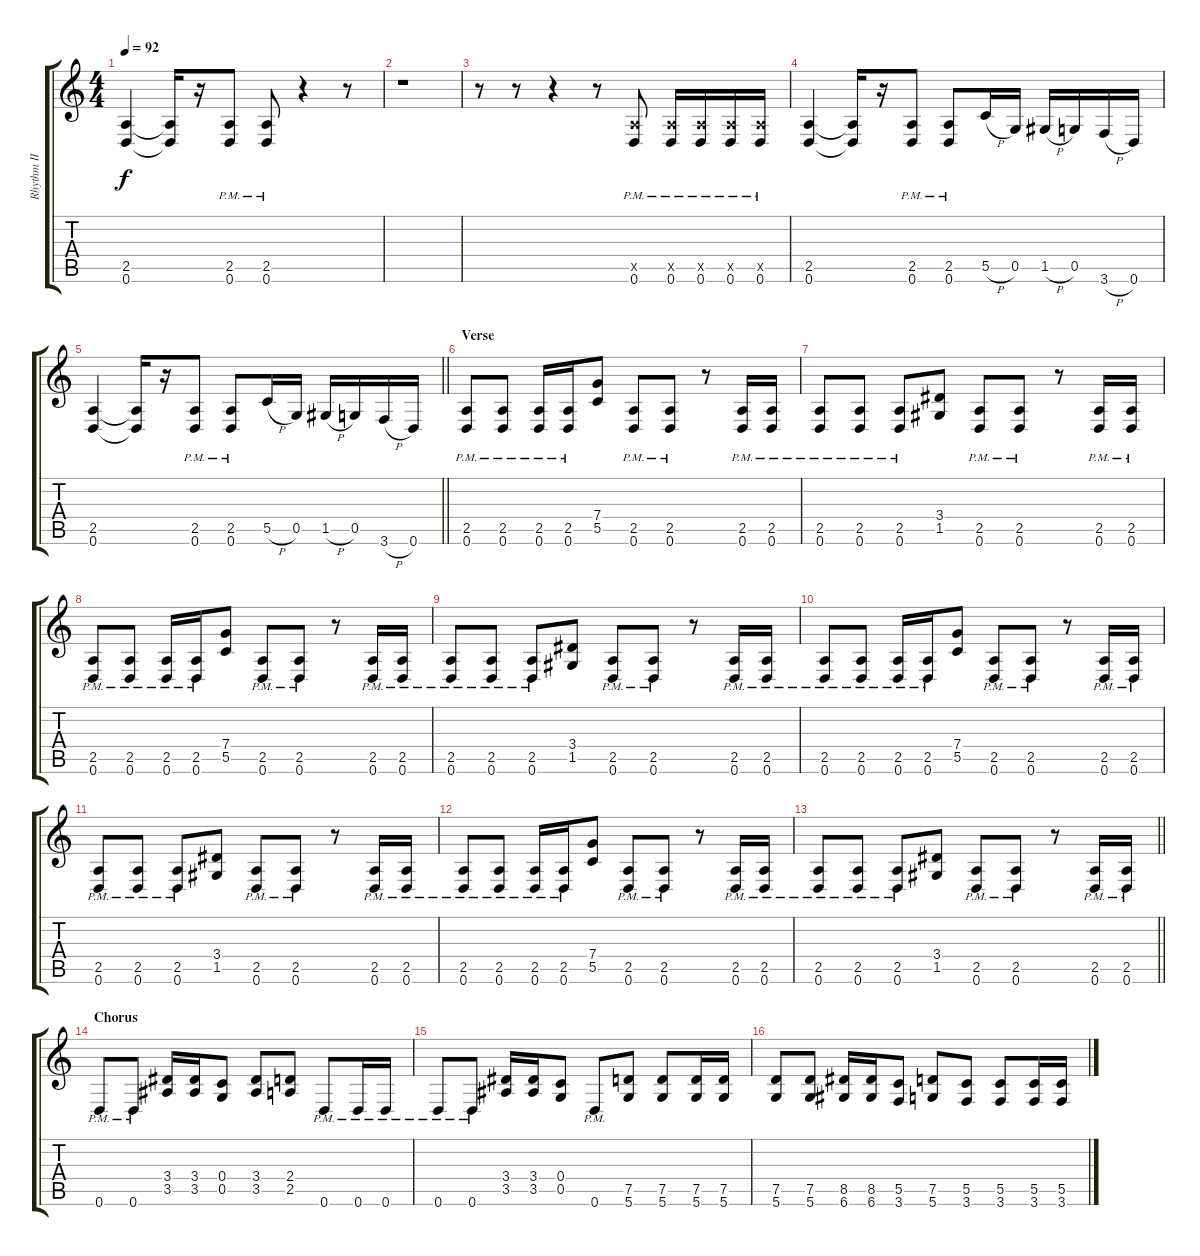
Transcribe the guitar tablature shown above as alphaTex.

\track ("Rhythm II" "Rhythm II") {instrument distortionguitar}
\staff {score tabs}
\tuning (D4 A3 F3 C3 G2 D2) {hide}
\ts (4 4)
\tempo 92
\clef g2
\ks c
(2.5 0.6).4{dy f} (2.5{t} 0.6{t}).16 r.16 (2.5{pm} 0.6{pm}).8 (2.5{pm} 0.6{pm}).8 r.4 r.8 |
r.1 |
r.8 r.8 r.4 r.8 (2.5{x} 0.6{pm}).8 (2.5{x} 0.6{pm}).16 (2.5{x} 0.6{pm}).16 (2.5{x} 0.6{pm}).16 (2.5{x} 0.6{pm}).16 |
(2.5 0.6).4 (2.5{t} 0.6{t}).16 r.16 (2.5{pm} 0.6{pm}).8 (2.5{pm} 0.6{pm}).8 5.5{h}.16 0.5.16 1.5{h}.16 0.5.16 3.6{h}.16 0.6.16 |
\barLineRight lightlight
(2.5 0.6).4 (2.5{t} 0.6{t}).16 r.16 (2.5{pm} 0.6{pm}).8 (2.5{pm} 0.6{pm}).8 5.5{h}.16 0.5.16 1.5{h}.16 0.5.16 3.6{h}.16 0.6.16 |
\section ("" "Verse")
(2.5{pm} 0.6{pm}).8 (2.5{pm} 0.6{pm}).8 (2.5{pm} 0.6{pm}).16 (2.5{pm} 0.6{pm}).16 (7.4 5.5).8 (2.5{pm} 0.6{pm}).8 (2.5{pm} 0.6{pm}).8 r.8 (2.5{pm} 0.6{pm}).16 (2.5{pm} 0.6{pm}).16 |
(2.5{pm} 0.6{pm}).8 (2.5{pm} 0.6{pm}).8 (2.5{pm} 0.6{pm}).8 (3.4 1.5).8 (2.5{pm} 0.6{pm}).8 (2.5{pm} 0.6{pm}).8 r.8 (2.5{pm} 0.6{pm}).16 (2.5{pm} 0.6{pm}).16 |
(2.5{pm} 0.6{pm}).8 (2.5{pm} 0.6{pm}).8 (2.5{pm} 0.6{pm}).16 (2.5{pm} 0.6{pm}).16 (7.4 5.5).8 (2.5{pm} 0.6{pm}).8 (2.5{pm} 0.6{pm}).8 r.8 (2.5{pm} 0.6{pm}).16 (2.5{pm} 0.6{pm}).16 |
(2.5{pm} 0.6{pm}).8 (2.5{pm} 0.6{pm}).8 (2.5{pm} 0.6{pm}).8 (3.4 1.5).8 (2.5{pm} 0.6{pm}).8 (2.5{pm} 0.6{pm}).8 r.8 (2.5{pm} 0.6{pm}).16 (2.5{pm} 0.6{pm}).16 |
(2.5{pm} 0.6{pm}).8 (2.5{pm} 0.6{pm}).8 (2.5{pm} 0.6{pm}).16 (2.5{pm} 0.6{pm}).16 (7.4 5.5).8 (2.5{pm} 0.6{pm}).8 (2.5{pm} 0.6{pm}).8 r.8 (2.5{pm} 0.6{pm}).16 (2.5{pm} 0.6{pm}).16 |
(2.5{pm} 0.6{pm}).8 (2.5{pm} 0.6{pm}).8 (2.5{pm} 0.6{pm}).8 (3.4 1.5).8 (2.5{pm} 0.6{pm}).8 (2.5{pm} 0.6{pm}).8 r.8 (2.5{pm} 0.6{pm}).16 (2.5{pm} 0.6{pm}).16 |
(2.5{pm} 0.6{pm}).8 (2.5{pm} 0.6{pm}).8 (2.5{pm} 0.6{pm}).16 (2.5{pm} 0.6{pm}).16 (7.4 5.5).8 (2.5{pm} 0.6{pm}).8 (2.5{pm} 0.6{pm}).8 r.8 (2.5{pm} 0.6{pm}).16 (2.5{pm} 0.6{pm}).16 |
\barLineRight lightlight
(2.5{pm} 0.6{pm}).8 (2.5{pm} 0.6{pm}).8 (2.5{pm} 0.6{pm}).8 (3.4 1.5).8 (2.5{pm} 0.6{pm}).8 (2.5{pm} 0.6{pm}).8 r.8 (2.5{pm} 0.6{pm}).16 (2.5{pm} 0.6{pm}).16 |
\section ("" "Chorus")
0.6{pm}.8 0.6{pm}.8 (3.4 3.5).16 (3.4 3.5).16 (0.4 0.5).8 (3.4 3.5).8 (2.4 2.5).8 0.6{pm}.8 0.6{pm}.16 0.6{pm}.16 |
0.6{pm}.8 0.6{pm}.8 (3.4 3.5).16 (3.4 3.5).16 (0.4 0.5).8 0.6{pm}.8 (7.5 5.6).8 (7.5 5.6).8 (7.5 5.6).16 (7.5 5.6).16 |
(7.5 5.6).8 (7.5 5.6).8 (8.5 6.6).16 (8.5 6.6).16 (5.5 3.6).8 (7.5 5.6).8 (5.5 3.6).8 (5.5 3.6).8 (5.5 3.6).16 (5.5 3.6).16
